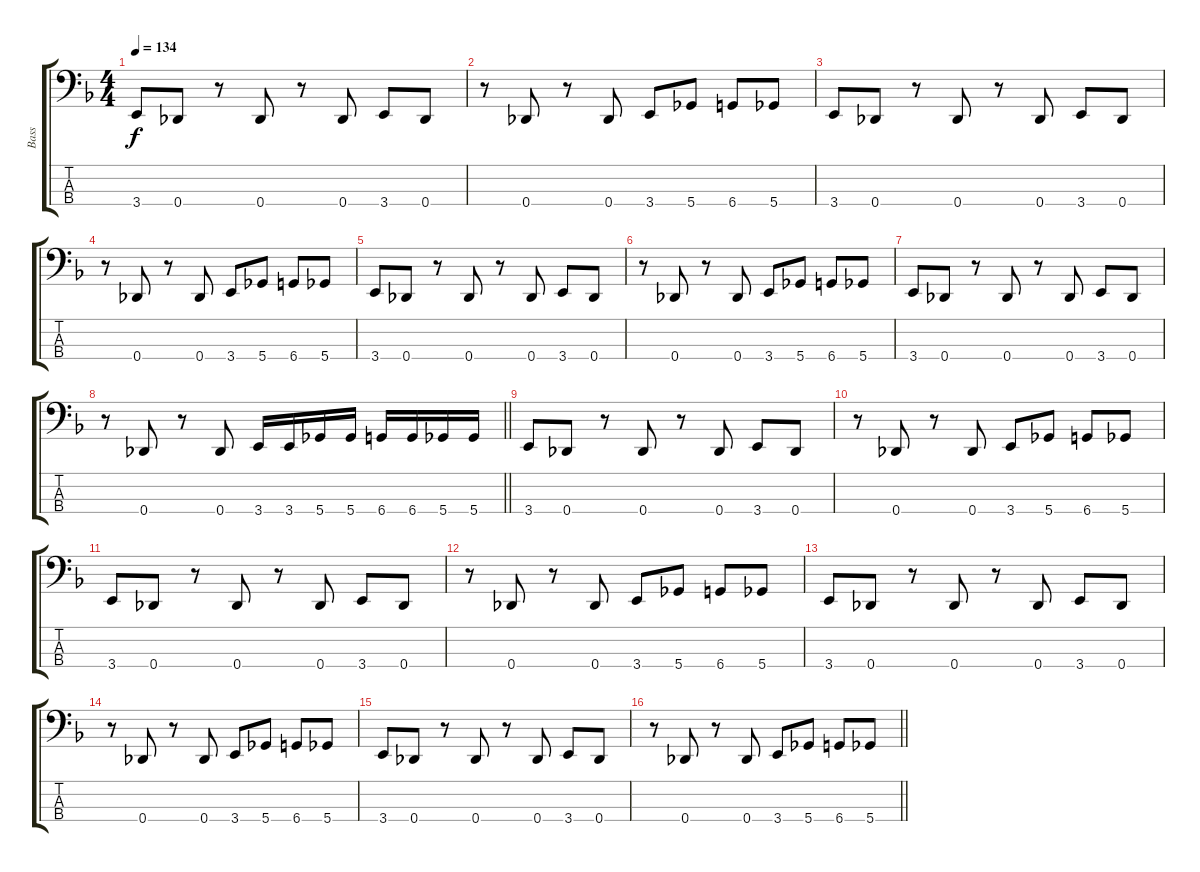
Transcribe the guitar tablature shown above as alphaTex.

\track ("Bass" "Bass") {instrument slapbass2}
\staff {score tabs}
\tuning (Gb2 Db2 Ab1 Db1) {hide}
\ts (4 4)
\tempo 134
\clef f4
\ks f
3.4.8{dy f} 0.4.8 r.8 0.4.8 r.8 0.4.8 3.4.8 0.4.8 |
r.8 0.4.8 r.8 0.4.8 3.4.8 5.4.8 6.4.8 5.4.8 |
3.4.8 0.4.8 r.8 0.4.8 r.8 0.4.8 3.4.8 0.4.8 |
r.8 0.4.8 r.8 0.4.8 3.4.8 5.4.8 6.4.8 5.4.8 |
3.4.8 0.4.8 r.8 0.4.8 r.8 0.4.8 3.4.8 0.4.8 |
r.8 0.4.8 r.8 0.4.8 3.4.8 5.4.8 6.4.8 5.4.8 |
3.4.8 0.4.8 r.8 0.4.8 r.8 0.4.8 3.4.8 0.4.8 |
\barLineRight lightlight
r.8 0.4.8 r.8 0.4.8 3.4.16 3.4.16 5.4.16 5.4.16 6.4.16 6.4.16 5.4.16 5.4.16 |
3.4.8 0.4.8 r.8 0.4.8 r.8 0.4.8 3.4.8 0.4.8 |
r.8 0.4.8 r.8 0.4.8 3.4.8 5.4.8 6.4.8 5.4.8 |
3.4.8 0.4.8 r.8 0.4.8 r.8 0.4.8 3.4.8 0.4.8 |
r.8 0.4.8 r.8 0.4.8 3.4.8 5.4.8 6.4.8 5.4.8 |
3.4.8 0.4.8 r.8 0.4.8 r.8 0.4.8 3.4.8 0.4.8 |
r.8 0.4.8 r.8 0.4.8 3.4.8 5.4.8 6.4.8 5.4.8 |
3.4.8 0.4.8 r.8 0.4.8 r.8 0.4.8 3.4.8 0.4.8 |
\barLineRight lightlight
r.8 0.4.8 r.8 0.4.8 3.4.8 5.4.8 6.4.8 5.4.8
